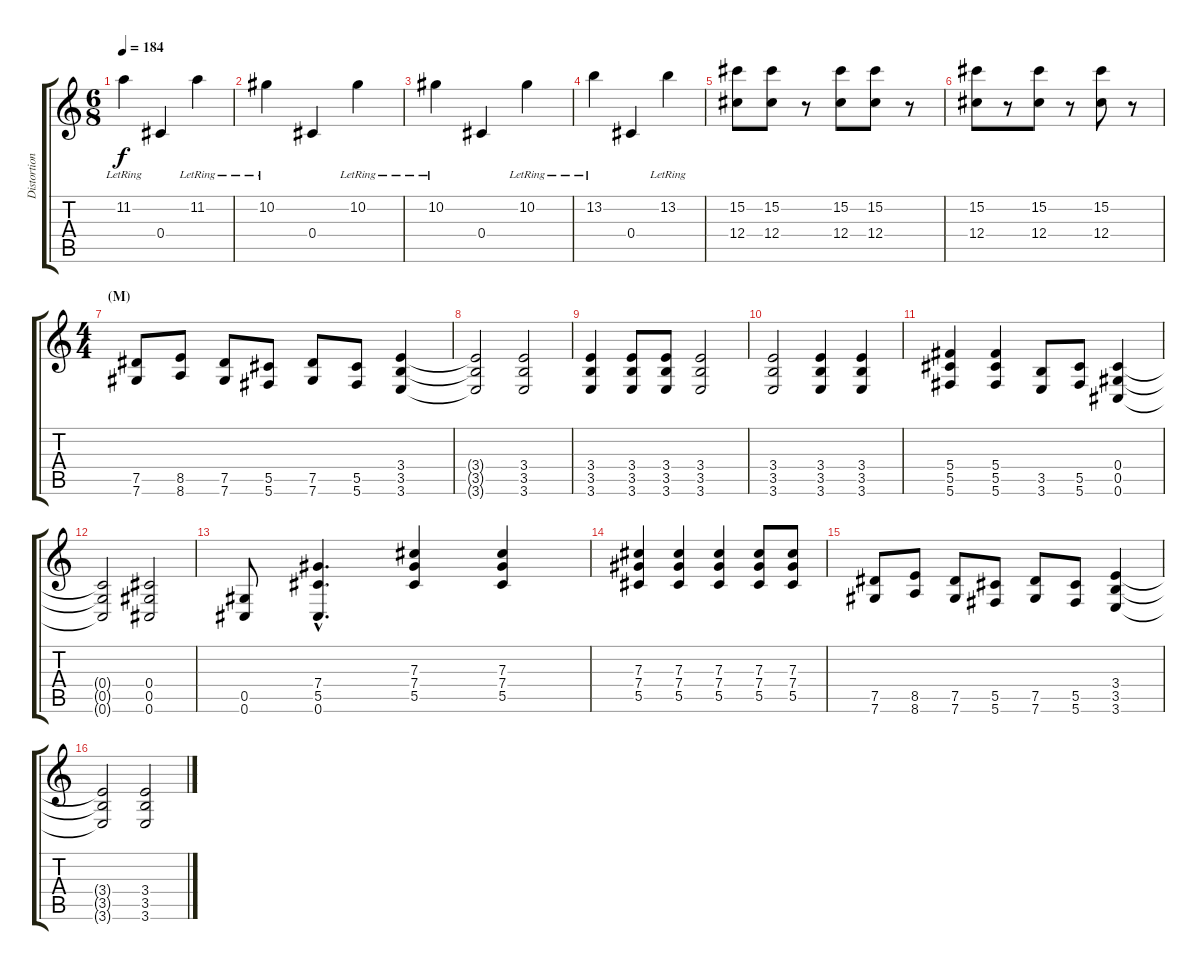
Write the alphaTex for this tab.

\track ("Distortion Guitar" "Distortion") {instrument distortionguitar}
\staff {score tabs}
\tuning (Eb4 Bb3 Gb3 Db3 Ab2 Db2) {hide}
\ts (6 8)
\tempo 184
\clef g2
\ks c
11.2{lr}.4{dy f} 0.4.4 11.2{lr}.4 |
10.2{lr}.4 0.4.4 10.2{lr}.4 |
10.2{lr}.4 0.4.4 10.2{lr}.4 |
13.2{lr}.4 0.4.4 13.2{lr}.4 |
(15.2 12.4).8 (15.2 12.4).8 r.8 (15.2 12.4).8 (15.2 12.4).8 r.8 |
(15.2 12.4).8 r.8 (15.2 12.4).8 r.8 (15.2 12.4).8 r.8 |
\ts (4 4)
\section ("" "(M)")
(7.5 7.6).8 (8.5 8.6).8 (7.5 7.6).8 (5.5 5.6).8 (7.5 7.6).8 (5.5 5.6).8 (3.4 3.5 3.6).4 |
(3.4{t} 3.5{t} 3.6{t}).2 (3.4 3.5 3.6).2 |
(3.4 3.5 3.6).4 (3.4 3.5 3.6).8 (3.4 3.5 3.6).8 (3.4 3.5 3.6).2 |
(3.4 3.5 3.6).2 (3.4 3.5 3.6).4 (3.4 3.5 3.6).4 |
(5.4 5.5 5.6).4 (5.4 5.5 5.6).4 (3.5 3.6).8 (5.5 5.6).8 (0.4 0.5 0.6).4 |
(0.4{t} 0.5{t} 0.6{t}).2 (0.4 0.5 0.6).2 |
(0.5 0.6).8 (7.4{hac} 5.5{hac} 0.6{hac}).4{d} (7.3 7.4 5.5).4 (7.3 7.4 5.5).4 |
(7.3 7.4 5.5).4 (7.3 7.4 5.5).4 (7.3 7.4 5.5).4 (7.3 7.4 5.5).8 (7.3 7.4 5.5).8 |
(7.5 7.6).8 (8.5 8.6).8 (7.5 7.6).8 (5.5 5.6).8 (7.5 7.6).8 (5.5 5.6).8 (3.4 3.5 3.6).4 |
(3.4{t} 3.5{t} 3.6{t}).2 (3.4 3.5 3.6).2
